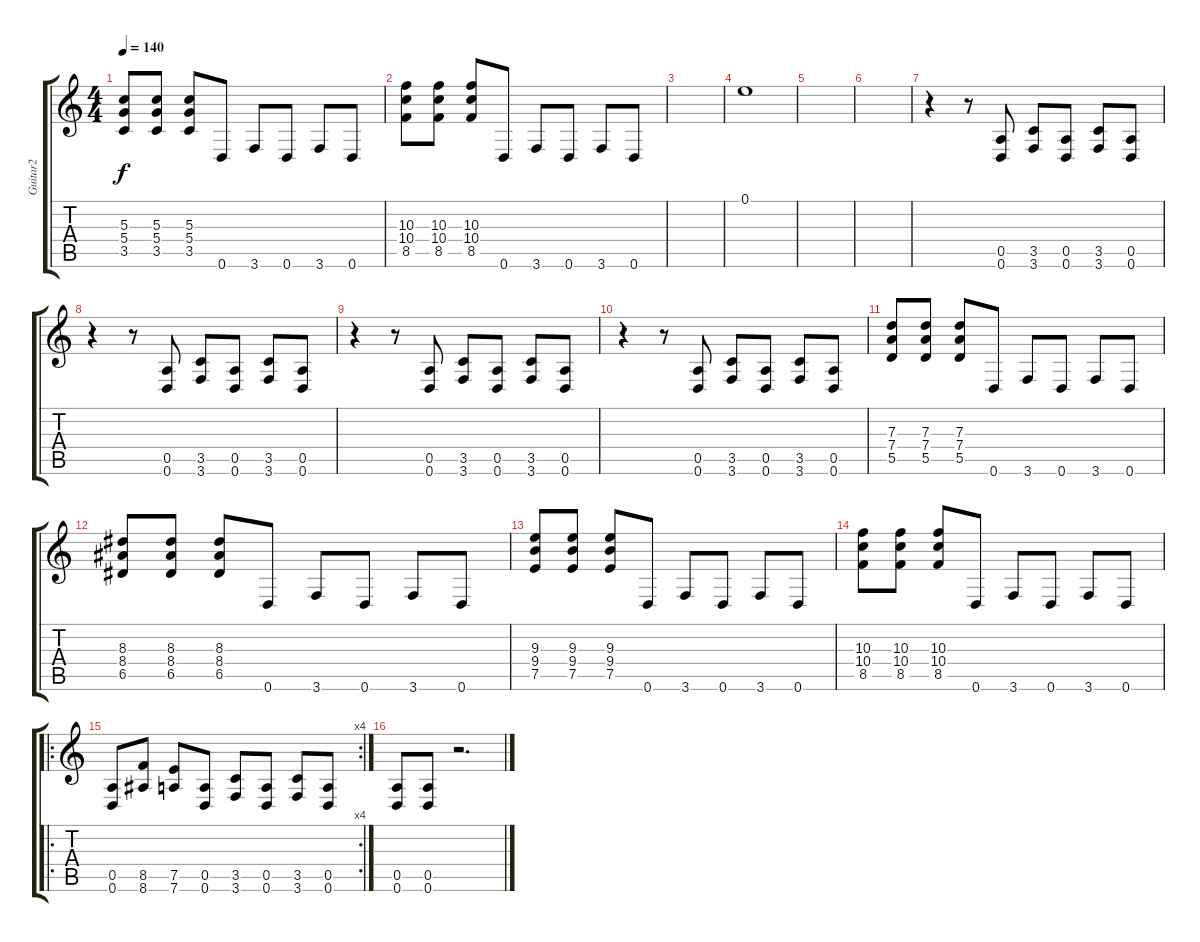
\track ("Guitar2" "Guitar2") {instrument distortionguitar}
\staff {score tabs}
\tuning (E4 B3 G3 D3 A2 D2) {hide}
\ts (4 4)
\tempo 140
\clef g2
\ks c
(5.3 5.4 3.5).8{dy f} (5.3 5.4 3.5).8 (5.3 5.4 3.5).8 0.6.8 3.6.8 0.6.8 3.6.8 0.6.8 |
(10.3 10.4 8.5).8 (10.3 10.4 8.5).8 (10.3 10.4 8.5).8 0.6.8 3.6.8 0.6.8 3.6.8 0.6.8 |
|
0.1.1 |
|
|
r.4 r.8 (0.5 0.6).8 (3.5 3.6).8 (0.5 0.6).8 (3.5 3.6).8 (0.5 0.6).8 |
r.4 r.8 (0.5 0.6).8 (3.5 3.6).8 (0.5 0.6).8 (3.5 3.6).8 (0.5 0.6).8 |
r.4 r.8 (0.5 0.6).8 (3.5 3.6).8 (0.5 0.6).8 (3.5 3.6).8 (0.5 0.6).8 |
r.4 r.8 (0.5 0.6).8 (3.5 3.6).8 (0.5 0.6).8 (3.5 3.6).8 (0.5 0.6).8 |
(7.3 7.4 5.5).8 (7.3 7.4 5.5).8 (7.3 7.4 5.5).8 0.6.8 3.6.8 0.6.8 3.6.8 0.6.8 |
(8.3 8.4 6.5).8 (8.3 8.4 6.5).8 (8.3 8.4 6.5).8 0.6.8 3.6.8 0.6.8 3.6.8 0.6.8 |
(9.3 9.4 7.5).8 (9.3 9.4 7.5).8 (9.3 9.4 7.5).8 0.6.8 3.6.8 0.6.8 3.6.8 0.6.8 |
(10.3 10.4 8.5).8 (10.3 10.4 8.5).8 (10.3 10.4 8.5).8 0.6.8 3.6.8 0.6.8 3.6.8 0.6.8 |
\ro
\rc 4
(0.5 0.6).8 (8.5 8.6).8 (7.5 7.6).8 (0.5 0.6).8 (3.5 3.6).8 (0.5 0.6).8 (3.5 3.6).8 (0.5 0.6).8 |
(0.5 0.6).8 (0.5 0.6).8 r.2{d}
